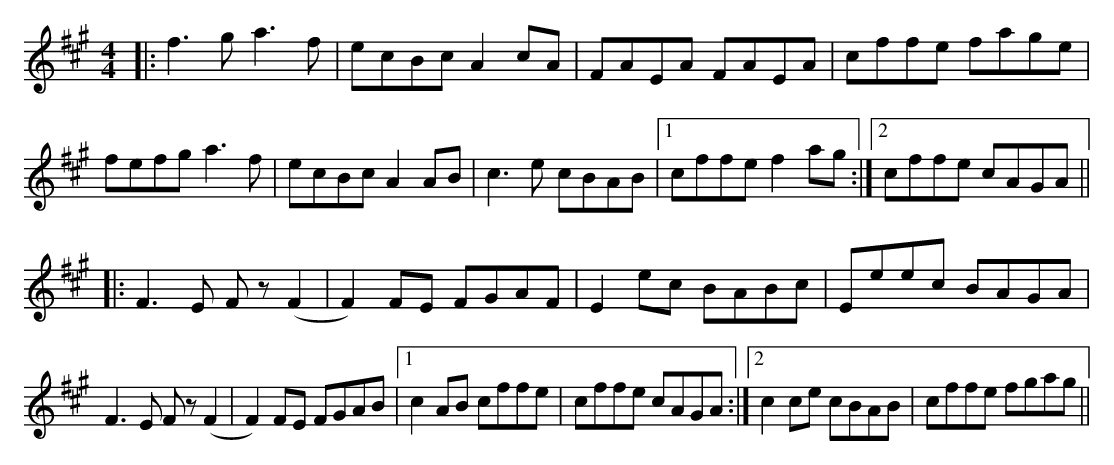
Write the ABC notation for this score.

X:1
M:4/4
K:A
|:f3g a3f|ecBc A2cA|FAEA FAEA|cffe fage|
fefg a3f|ecBc A2AB|c3e cBAB|1 cffe f2ag:|2 cffe cAGA||
|:F3E Fz(F2|F2)FE FGAF|E2ec BABc| Eeec BAGA|
F3E Fz(F2|F2)FE FGAB|1 c2AB cffe|cffe cAGA:|2 c2ce cBAB|cffe fgag||
